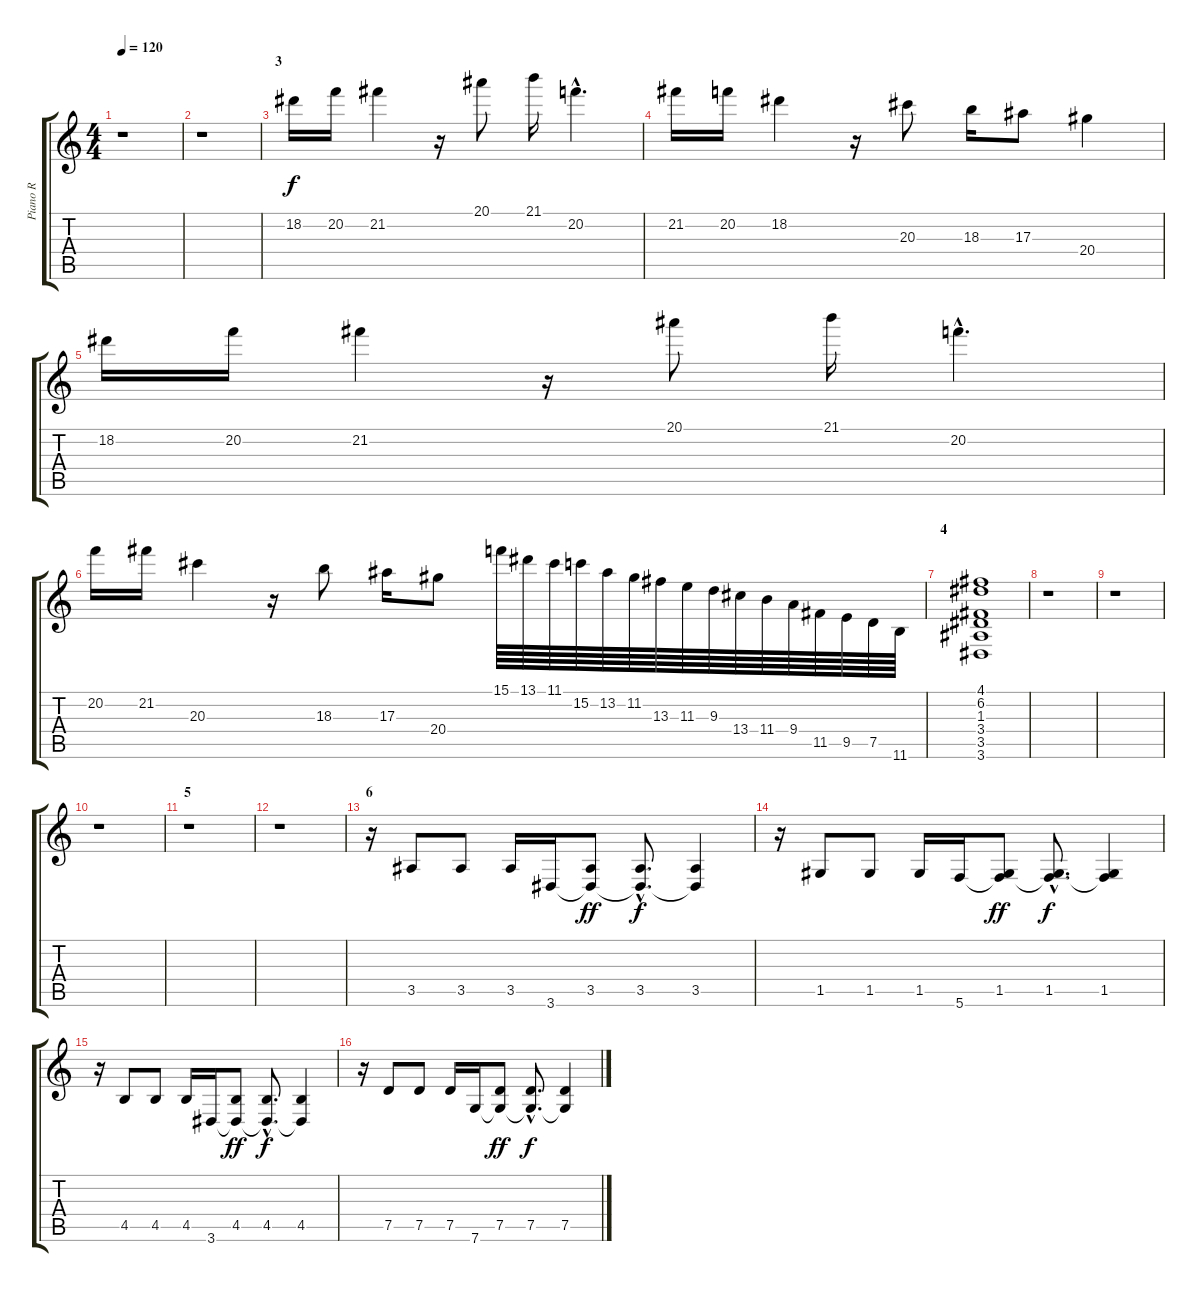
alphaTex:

\track ("Piano R" "Piano R") {instrument acousticgrandpiano}
\staff {score tabs}
\tuning (D5 A4 F4 C4 G3 C3) {hide}
\ts (4 4)
\tempo 120
\clef g2
\ks c
r.1{dy f} |
r.1 |
\section ("" "3")
18.2.16 20.2.16 21.2.4 r.16 20.1.8 21.1.16 20.2{hac}.4{d} |
21.2.16 20.2.16 18.2.4 r.16 20.3.8 18.3.16 17.3.8 20.4.4 |
18.2.16 20.2.16 21.2.4 r.16 20.1.8 21.1.16 20.2{hac}.4{d} |
20.2.16 21.2.16 20.3.4 r.16 18.3.8 17.3.16 20.4.8 15.1.64 13.1.64 11.1.64 15.2.64 13.2.64 11.2.64 13.3.64 11.3.64 9.3.64 13.4.64 11.4.64 9.4.64 11.5.64 9.5.64 7.5.64 11.6.64 |
\section ("" "4")
(4.1 6.2 1.3 3.4 3.5 3.6).1 |
r.1 |
r.1 |
r.1 |
\section ("" "5")
r.1 |
r.1 |
\section ("" "6")
r.16 3.5.8 3.5.8 3.5.16 3.6.16 (3.5 3.6{t}).8{dy ff} (3.5{hac} 3.6{hac t}).8{d dy f} (3.5 3.6{t}).4 |
r.16 1.5.8 1.5.8 1.5.16 5.6.16 (1.5 5.6{t}).8{dy ff} (1.5{hac} 5.6{hac t}).8{d dy f} (1.5 5.6{t}).4 |
r.16 4.5.8 4.5.8 4.5.16 3.6.16 (4.5 3.6{t}).8{dy ff} (4.5{hac} 3.6{hac t}).8{d dy f} (4.5 3.6{t}).4 |
r.16 7.5.8 7.5.8 7.5.16 7.6.16 (7.5 7.6{t}).8{dy ff} (7.5{hac} 7.6{hac t}).8{d dy f} (7.5 7.6{t}).4
